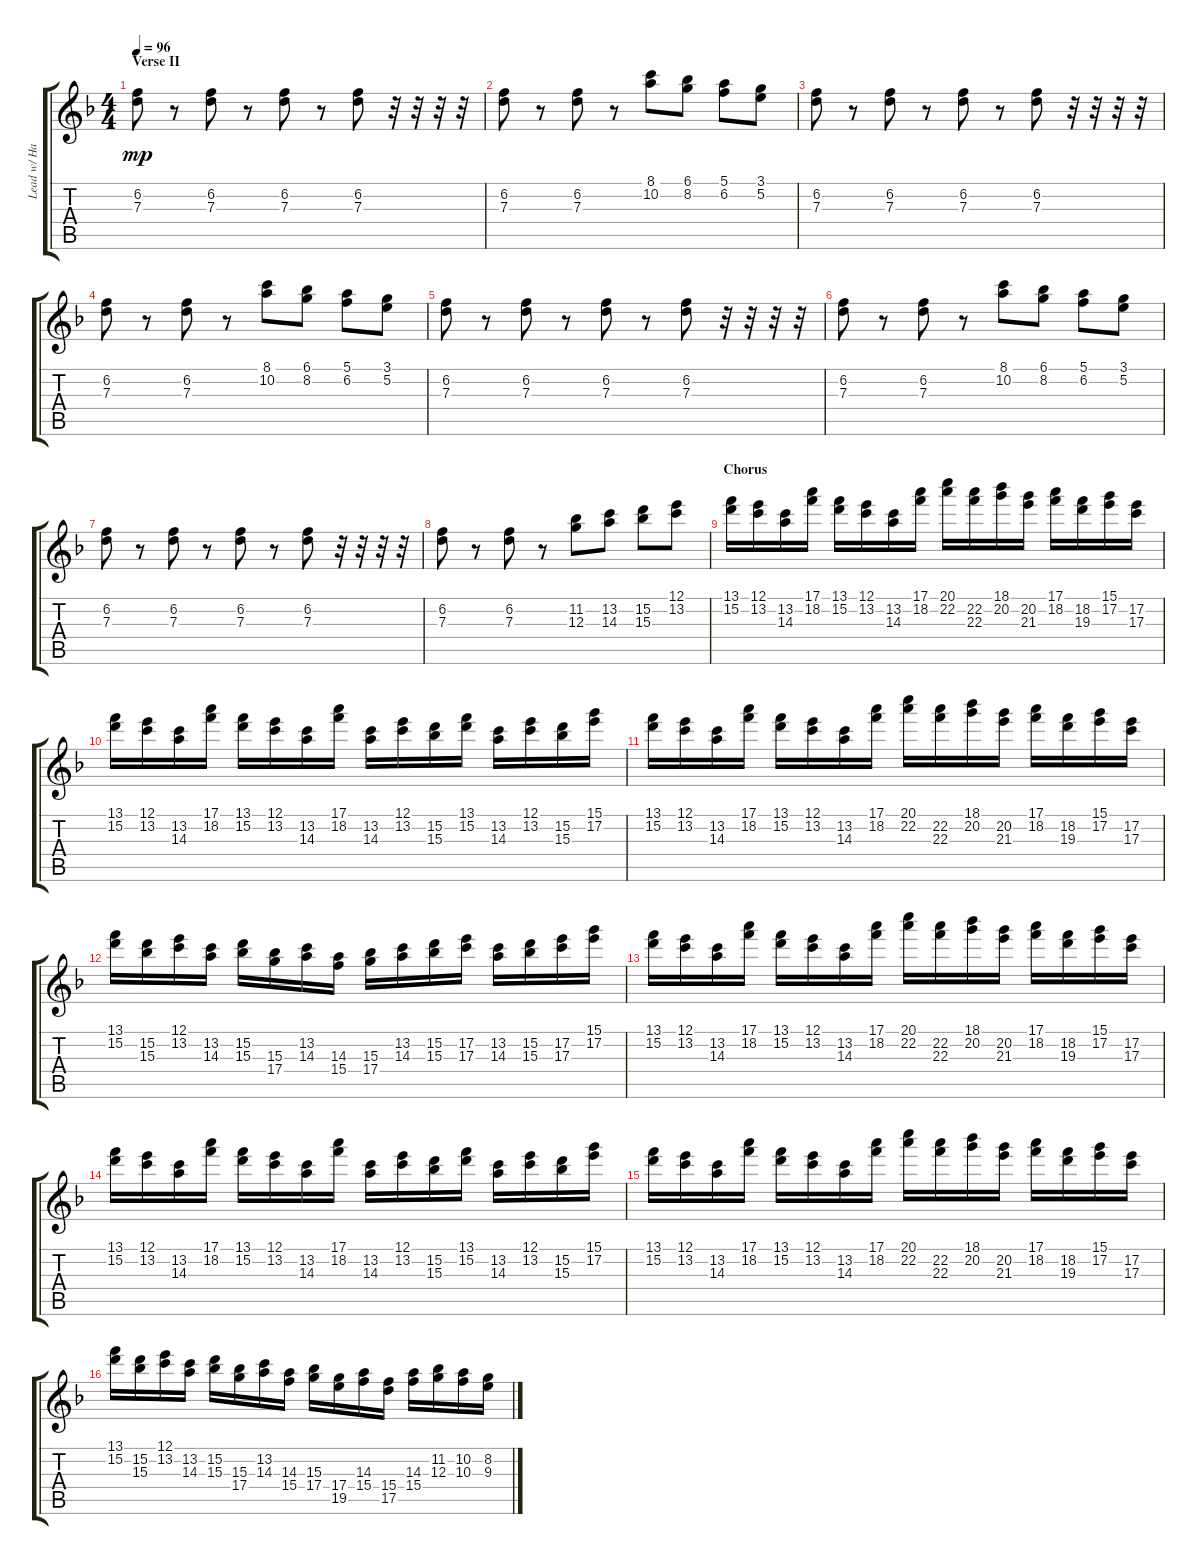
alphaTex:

\track ("Lead w/ Harmony Overdub" "Lead w/ Ha") {instrument distortionguitar}
\staff {score tabs}
\tuning (E4 B3 G3 D3 A2 D2) {hide}
\ts (4 4)
\section ("" "Verse II")
\tempo 96
\clef g2
\ks dminor
(6.2 7.3).8{dy mp} r.8 (6.2 7.3).8 r.8 (6.2 7.3).8 r.8 (6.2 7.3).8 r.32 r.32 r.32 r.32 |
(6.2 7.3).8 r.8 (6.2 7.3).8 r.8 (8.1 10.2).8 (6.1 8.2).8 (5.1 6.2).8 (3.1 5.2).8 |
(6.2 7.3).8 r.8 (6.2 7.3).8 r.8 (6.2 7.3).8 r.8 (6.2 7.3).8 r.32 r.32 r.32 r.32 |
(6.2 7.3).8 r.8 (6.2 7.3).8 r.8 (8.1 10.2).8 (6.1 8.2).8 (5.1 6.2).8 (3.1 5.2).8 |
(6.2 7.3).8 r.8 (6.2 7.3).8 r.8 (6.2 7.3).8 r.8 (6.2 7.3).8 r.32 r.32 r.32 r.32 |
(6.2 7.3).8 r.8 (6.2 7.3).8 r.8 (8.1 10.2).8 (6.1 8.2).8 (5.1 6.2).8 (3.1 5.2).8 |
(6.2 7.3).8 r.8 (6.2 7.3).8 r.8 (6.2 7.3).8 r.8 (6.2 7.3).8 r.32 r.32 r.32 r.32 |
(6.2 7.3).8 r.8 (6.2 7.3).8 r.8 (11.2 12.3).8 (13.2 14.3).8 (15.2 15.3).8 (12.1 13.2).8 |
\section ("" "Chorus")
(13.1 15.2).16 (12.1 13.2).16 (13.2 14.3).16 (17.1 18.2).16 (13.1 15.2).16 (12.1 13.2).16 (13.2 14.3).16 (17.1 18.2).16 (20.1 22.2).16 (22.2 22.3).16 (18.1 20.2).16 (20.2 21.3).16 (17.1 18.2).16 (18.2 19.3).16 (15.1 17.2).16 (17.2 17.3).16 |
(13.1 15.2).16 (12.1 13.2).16 (13.2 14.3).16 (17.1 18.2).16 (13.1 15.2).16 (12.1 13.2).16 (13.2 14.3).16 (17.1 18.2).16 (13.2 14.3).16 (12.1 13.2).16 (15.2 15.3).16 (13.1 15.2).16 (13.2 14.3).16 (12.1 13.2).16 (15.2 15.3).16 (15.1 17.2).16 |
(13.1 15.2).16 (12.1 13.2).16 (13.2 14.3).16 (17.1 18.2).16 (13.1 15.2).16 (12.1 13.2).16 (13.2 14.3).16 (17.1 18.2).16 (20.1 22.2).16 (22.2 22.3).16 (18.1 20.2).16 (20.2 21.3).16 (17.1 18.2).16 (18.2 19.3).16 (15.1 17.2).16 (17.2 17.3).16 |
(13.1 15.2).16 (15.2 15.3).16 (12.1 13.2).16 (13.2 14.3).16 (15.2 15.3).16 (15.3 17.4).16 (13.2 14.3).16 (14.3 15.4).16 (15.3 17.4).16 (13.2 14.3).16 (15.2 15.3).16 (17.2 17.3).16 (13.2 14.3).16 (15.2 15.3).16 (17.2 17.3).16 (15.1 17.2).16 |
(13.1 15.2).16 (12.1 13.2).16 (13.2 14.3).16 (17.1 18.2).16 (13.1 15.2).16 (12.1 13.2).16 (13.2 14.3).16 (17.1 18.2).16 (20.1 22.2).16 (22.2 22.3).16 (18.1 20.2).16 (20.2 21.3).16 (17.1 18.2).16 (18.2 19.3).16 (15.1 17.2).16 (17.2 17.3).16 |
(13.1 15.2).16 (12.1 13.2).16 (13.2 14.3).16 (17.1 18.2).16 (13.1 15.2).16 (12.1 13.2).16 (13.2 14.3).16 (17.1 18.2).16 (13.2 14.3).16 (12.1 13.2).16 (15.2 15.3).16 (13.1 15.2).16 (13.2 14.3).16 (12.1 13.2).16 (15.2 15.3).16 (15.1 17.2).16 |
(13.1 15.2).16 (12.1 13.2).16 (13.2 14.3).16 (17.1 18.2).16 (13.1 15.2).16 (12.1 13.2).16 (13.2 14.3).16 (17.1 18.2).16 (20.1 22.2).16 (22.2 22.3).16 (18.1 20.2).16 (20.2 21.3).16 (17.1 18.2).16 (18.2 19.3).16 (15.1 17.2).16 (17.2 17.3).16 |
(13.1 15.2).16 (15.2 15.3).16 (12.1 13.2).16 (13.2 14.3).16 (15.2 15.3).16 (15.3 17.4).16 (13.2 14.3).16 (14.3 15.4).16 (15.3 17.4).16 (17.4 19.5).16 (14.3 15.4).16 (15.4 17.5).16 (14.3 15.4).16 (11.2 12.3).16 (10.2 10.3).16 (8.2 9.3).16
